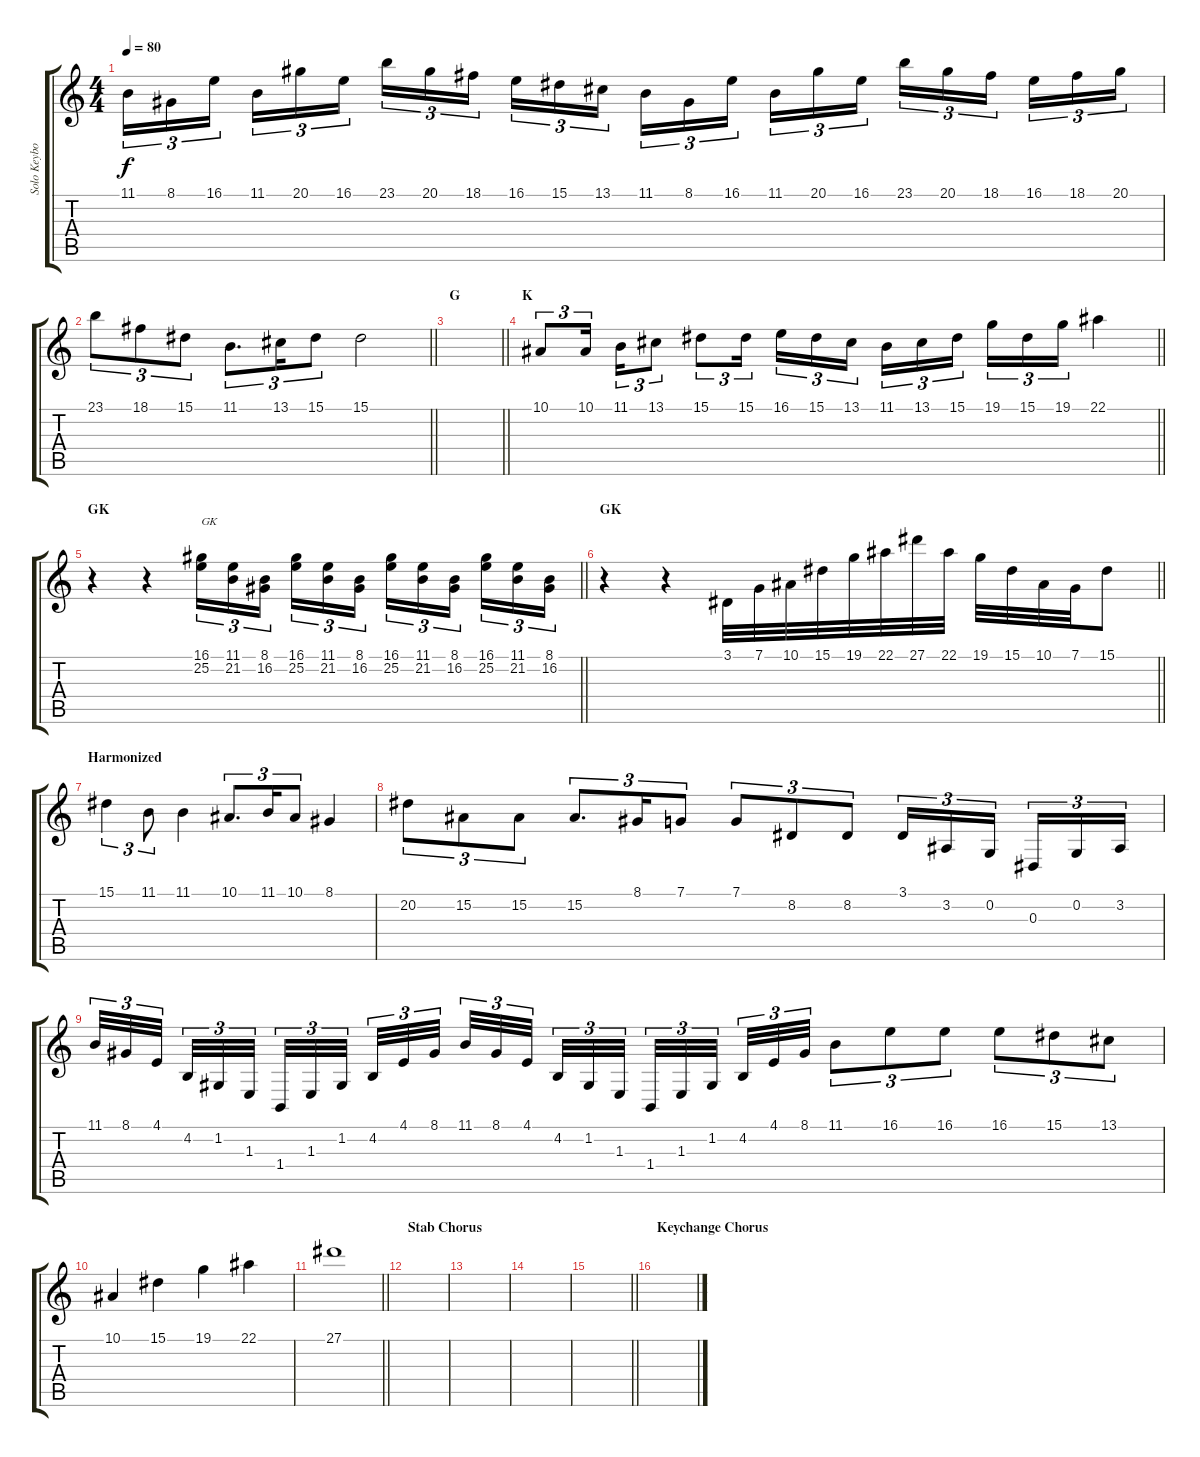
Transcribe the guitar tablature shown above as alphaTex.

\track ("Solo Keyboard" "Solo Keybo") {instrument lead2sawtooth}
\staff {score tabs}
\tuning (C4 G3 Eb3 Bb2 F2 C2) {hide}
\ts (4 4)
\tempo 80
\clef g2
\ks c
11.1.16{tu (3 2) dy f} 8.1.16{tu (3 2)} 16.1.16{tu (3 2) beam splitsecondary} 11.1.16{tu (3 2)} 20.1.16{tu (3 2)} 16.1.16{tu (3 2)} 23.1.16{tu (3 2)} 20.1.16{tu (3 2)} 18.1.16{tu (3 2) beam splitsecondary} 16.1.16{tu (3 2)} 15.1.16{tu (3 2)} 13.1.16{tu (3 2)} 11.1.16{tu (3 2)} 8.1.16{tu (3 2)} 16.1.16{tu (3 2) beam splitsecondary} 11.1.16{tu (3 2)} 20.1.16{tu (3 2)} 16.1.16{tu (3 2)} 23.1.16{tu (3 2)} 20.1.16{tu (3 2)} 18.1.16{tu (3 2) beam splitsecondary} 16.1.16{tu (3 2)} 18.1.16{tu (3 2)} 20.1.16{tu (3 2)} |
\barLineRight lightlight
23.1.8{tu (3 2)} 18.1.8{tu (3 2)} 15.1.8{tu (3 2)} 11.1.8{d tu (3 2)} 13.1.16{tu (3 2)} 15.1.8{tu (3 2)} 15.1.2 |
\section ("" "G")
\barLineRight lightlight
|
\section ("" "K")
\barLineRight lightlight
10.1.8{tu (3 2)} 10.1.16{tu (3 2) beam splitsecondary} 11.1.16{tu (3 2)} 13.1.8{tu (3 2)} 15.1.8{tu (3 2)} 15.1.16{tu (3 2) beam splitsecondary} 16.1.16{tu (3 2)} 15.1.16{tu (3 2)} 13.1.16{tu (3 2)} 11.1.16{tu (3 2)} 13.1.16{tu (3 2)} 15.1.16{tu (3 2) beam splitsecondary} 19.1.16{tu (3 2)} 15.1.16{tu (3 2)} 19.1.16{tu (3 2)} 22.1.4 |
\section ("" "GK")
\barLineRight lightlight
r.4 r.4 (16.1 25.2).16{tu (3 2) txt "GK"} (11.1 21.2).16{tu (3 2)} (8.1 16.2).16{tu (3 2) beam splitsecondary} (16.1 25.2).16{tu (3 2)} (11.1 21.2).16{tu (3 2)} (8.1 16.2).16{tu (3 2)} (16.1 25.2).16{tu (3 2)} (11.1 21.2).16{tu (3 2)} (8.1 16.2).16{tu (3 2) beam splitsecondary} (16.1 25.2).16{tu (3 2)} (11.1 21.2).16{tu (3 2)} (8.1 16.2).16{tu (3 2)} |
\section ("" "GK")
\barLineRight lightlight
r.4 r.4 3.1.32 7.1.32 10.1.32 15.1.32 19.1.32 22.1.32 27.1.32 22.1.32 19.1.32 15.1.32 10.1.32 7.1.32 15.1.8 |
\section ("" "Harmonized")
15.1.4{tu (3 2)} 11.1.8{tu (3 2)} 11.1.4 10.1.8{d tu (3 2)} 11.1.16{tu (3 2)} 10.1.8{tu (3 2)} 8.1.4 |
20.2.8{tu (3 2)} 15.2.8{tu (3 2)} 15.2.8{tu (3 2)} 15.2.8{d tu (3 2)} 8.1.16{tu (3 2)} 7.1.8{tu (3 2)} 7.1.8{tu (3 2)} 8.2.8{tu (3 2)} 8.2.8{tu (3 2)} 3.1.16{tu (3 2)} 3.2.16{tu (3 2)} 0.2.16{tu (3 2) beam splitsecondary} 0.3.16{tu (3 2)} 0.2.16{tu (3 2)} 3.2.16{tu (3 2)} |
11.1.32{tu (3 2)} 8.1.32{tu (3 2)} 4.1.32{tu (3 2) beam splitsecondary} 4.2.32{tu (3 2)} 1.2.32{tu (3 2)} 1.3.32{tu (3 2) beam splitsecondary} 1.4.32{tu (3 2)} 1.3.32{tu (3 2)} 1.2.32{tu (3 2) beam splitsecondary} 4.2.32{tu (3 2)} 4.1.32{tu (3 2)} 8.1.32{tu (3 2)} 11.1.32{tu (3 2)} 8.1.32{tu (3 2)} 4.1.32{tu (3 2) beam splitsecondary} 4.2.32{tu (3 2)} 1.2.32{tu (3 2)} 1.3.32{tu (3 2) beam splitsecondary} 1.4.32{tu (3 2)} 1.3.32{tu (3 2)} 1.2.32{tu (3 2) beam splitsecondary} 4.2.32{tu (3 2)} 4.1.32{tu (3 2)} 8.1.32{tu (3 2)} 11.1.8{tu (3 2)} 16.1.8{tu (3 2)} 16.1.8{tu (3 2)} 16.1.8{tu (3 2)} 15.1.8{tu (3 2)} 13.1.8{tu (3 2)} |
10.1.4 15.1.4 19.1.4 22.1.4 |
\barLineRight lightlight
27.1.1 |
\section ("" "Stab Chorus")
|
|
|
\barLineRight lightlight
|
\section ("" "Keychange Chorus")
